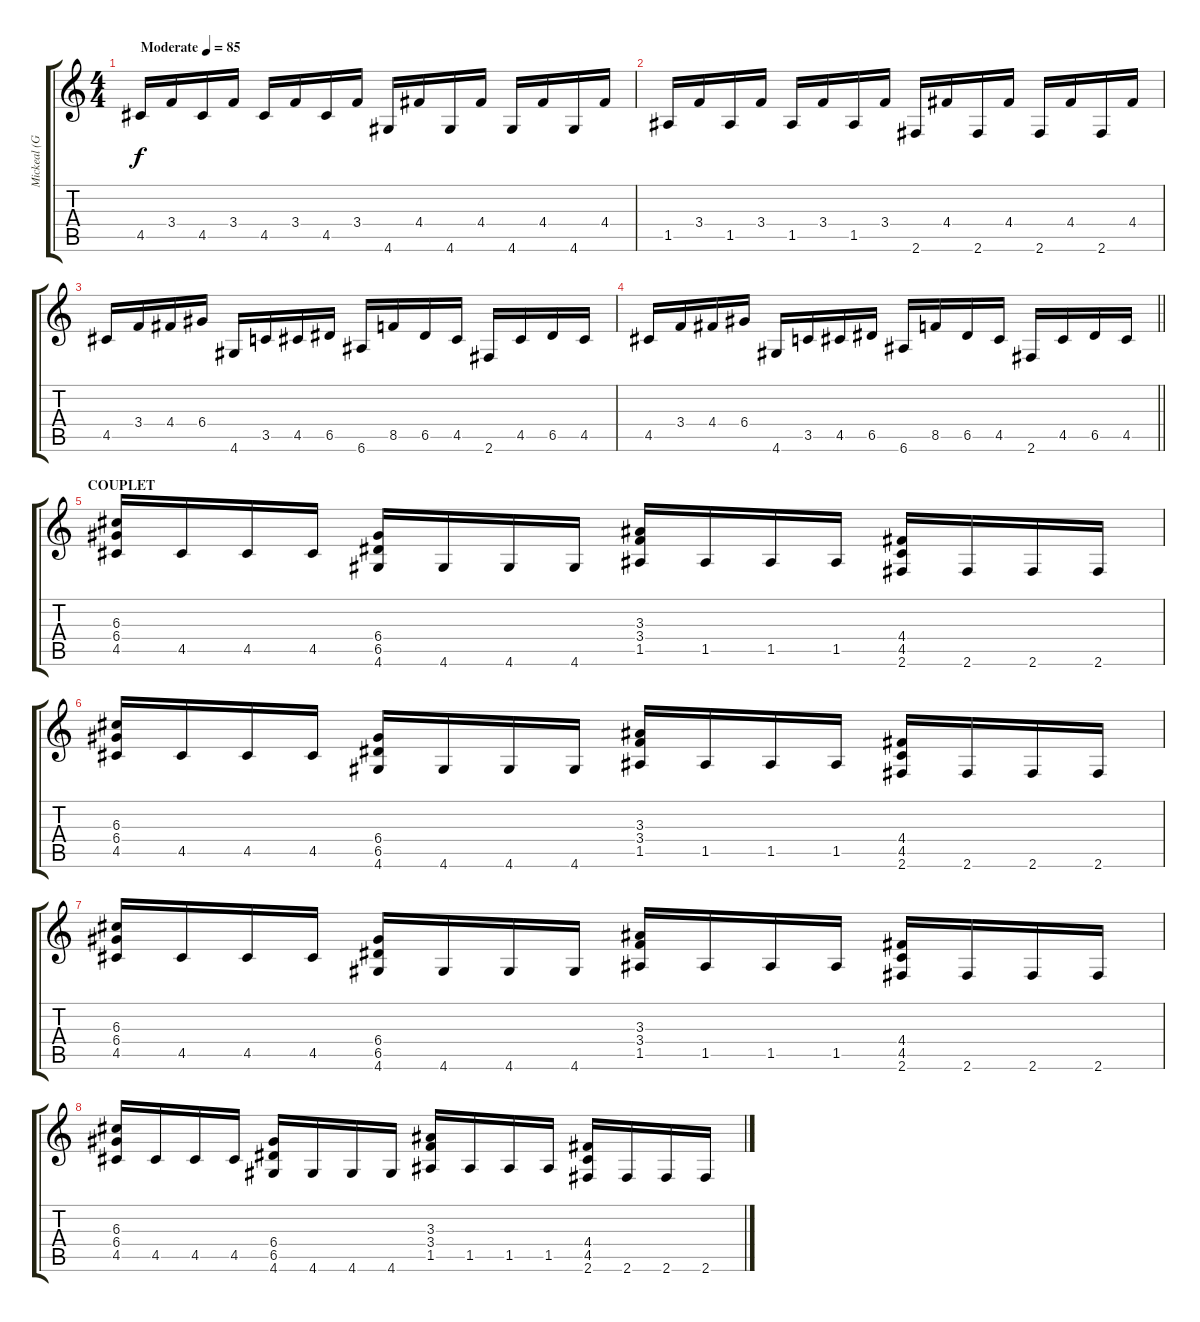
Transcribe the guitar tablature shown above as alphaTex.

\track ("Mickeal (Guitar_01)" "Mickeal (G") {instrument overdrivenguitar}
\staff {score tabs}
\tuning (E4 B3 G3 D3 A2 E2) {hide}
\ts (4 4)
\tempo (85 "Moderate")
\clef g2
\ks c
4.5.16{dy f instrument overdrivenguitar} 3.4.16 4.5.16 3.4.16 4.5.16 3.4.16 4.5.16 3.4.16 4.6.16 4.4.16 4.6.16 4.4.16 4.6.16 4.4.16 4.6.16 4.4.16 |
1.5.16 3.4.16 1.5.16 3.4.16 1.5.16 3.4.16 1.5.16 3.4.16 2.6.16 4.4.16 2.6.16 4.4.16 2.6.16 4.4.16 2.6.16 4.4.16 |
4.5.16 3.4.16 4.4.16 6.4.16 4.6.16 3.5.16 4.5.16 6.5.16 6.6.16 8.5.16 6.5.16 4.5.16 2.6.16 4.5.16 6.5.16 4.5.16 |
\barLineRight lightlight
4.5.16 3.4.16 4.4.16 6.4.16 4.6.16 3.5.16 4.5.16 6.5.16 6.6.16 8.5.16 6.5.16 4.5.16 2.6.16 4.5.16 6.5.16 4.5.16 |
\section ("" "COUPLET")
(6.3 6.4 4.5).16 4.5.16 4.5.16 4.5.16 (6.4 6.5 4.6).16 4.6.16 4.6.16 4.6.16 (3.3 3.4 1.5).16 1.5.16 1.5.16 1.5.16 (4.4 4.5 2.6).16 2.6.16 2.6.16 2.6.16 |
(6.3 6.4 4.5).16 4.5.16 4.5.16 4.5.16 (6.4 6.5 4.6).16 4.6.16 4.6.16 4.6.16 (3.3 3.4 1.5).16 1.5.16 1.5.16 1.5.16 (4.4 4.5 2.6).16 2.6.16 2.6.16 2.6.16 |
(6.3 6.4 4.5).16 4.5.16 4.5.16 4.5.16 (6.4 6.5 4.6).16 4.6.16 4.6.16 4.6.16 (3.3 3.4 1.5).16 1.5.16 1.5.16 1.5.16 (4.4 4.5 2.6).16 2.6.16 2.6.16 2.6.16 |
(6.3 6.4 4.5).16 4.5.16 4.5.16 4.5.16 (6.4 6.5 4.6).16 4.6.16 4.6.16 4.6.16 (3.3 3.4 1.5).16 1.5.16 1.5.16 1.5.16 (4.4 4.5 2.6).16 2.6.16 2.6.16 2.6.16
